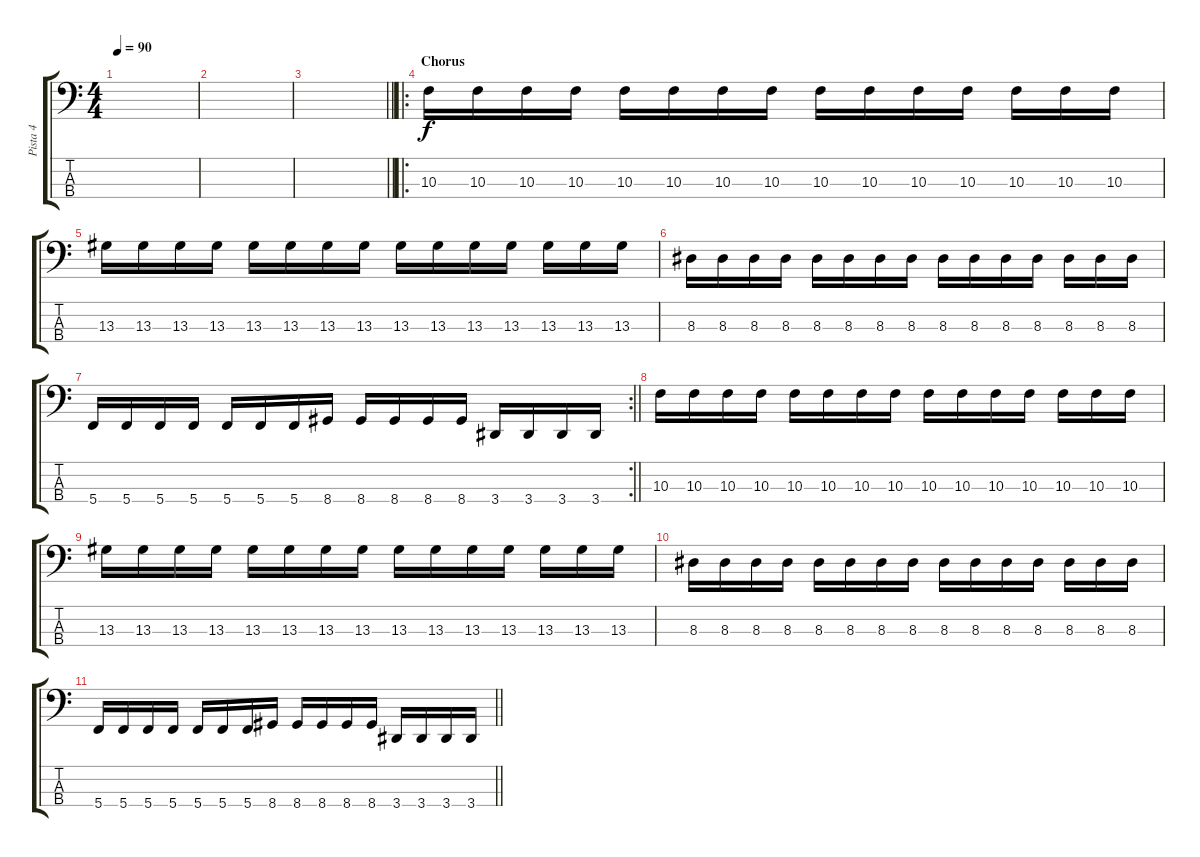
\track ("Pista 4" "Pista 4") {instrument electricbassfinger}
\staff {score tabs}
\tuning (F2 C2 G1 C1) {hide}
\ts (4 4)
\tempo 90
\clef f4
\ks c
|
|
\barLineRight lightlight
|
\ro
\section ("" "Chorus")
10.3.16 10.3.16 10.3.16 10.3.16 10.3.16 10.3.16 10.3.16 10.3.16 10.3.16 10.3.16 10.3.16 10.3.16 10.3.16 10.3.16 10.3.16 |
13.3.16 13.3.16 13.3.16 13.3.16 13.3.16 13.3.16 13.3.16 13.3.16 13.3.16 13.3.16 13.3.16 13.3.16 13.3.16 13.3.16 13.3.16 |
8.3.16 8.3.16 8.3.16 8.3.16 8.3.16 8.3.16 8.3.16 8.3.16 8.3.16 8.3.16 8.3.16 8.3.16 8.3.16 8.3.16 8.3.16 |
\rc 2
\barLineRight lightlight
5.4.16 5.4.16 5.4.16 5.4.16 5.4.16 5.4.16 5.4.16 8.4.16 8.4.16 8.4.16 8.4.16 8.4.16 3.4.16 3.4.16 3.4.16 3.4.16 |
10.3.16 10.3.16 10.3.16 10.3.16 10.3.16 10.3.16 10.3.16 10.3.16 10.3.16 10.3.16 10.3.16 10.3.16 10.3.16 10.3.16 10.3.16 |
13.3.16 13.3.16 13.3.16 13.3.16 13.3.16 13.3.16 13.3.16 13.3.16 13.3.16 13.3.16 13.3.16 13.3.16 13.3.16 13.3.16 13.3.16 |
8.3.16 8.3.16 8.3.16 8.3.16 8.3.16 8.3.16 8.3.16 8.3.16 8.3.16 8.3.16 8.3.16 8.3.16 8.3.16 8.3.16 8.3.16 |
\barLineRight lightlight
5.4.16 5.4.16 5.4.16 5.4.16 5.4.16 5.4.16 5.4.16 8.4.16 8.4.16 8.4.16 8.4.16 8.4.16 3.4.16 3.4.16 3.4.16 3.4.16
